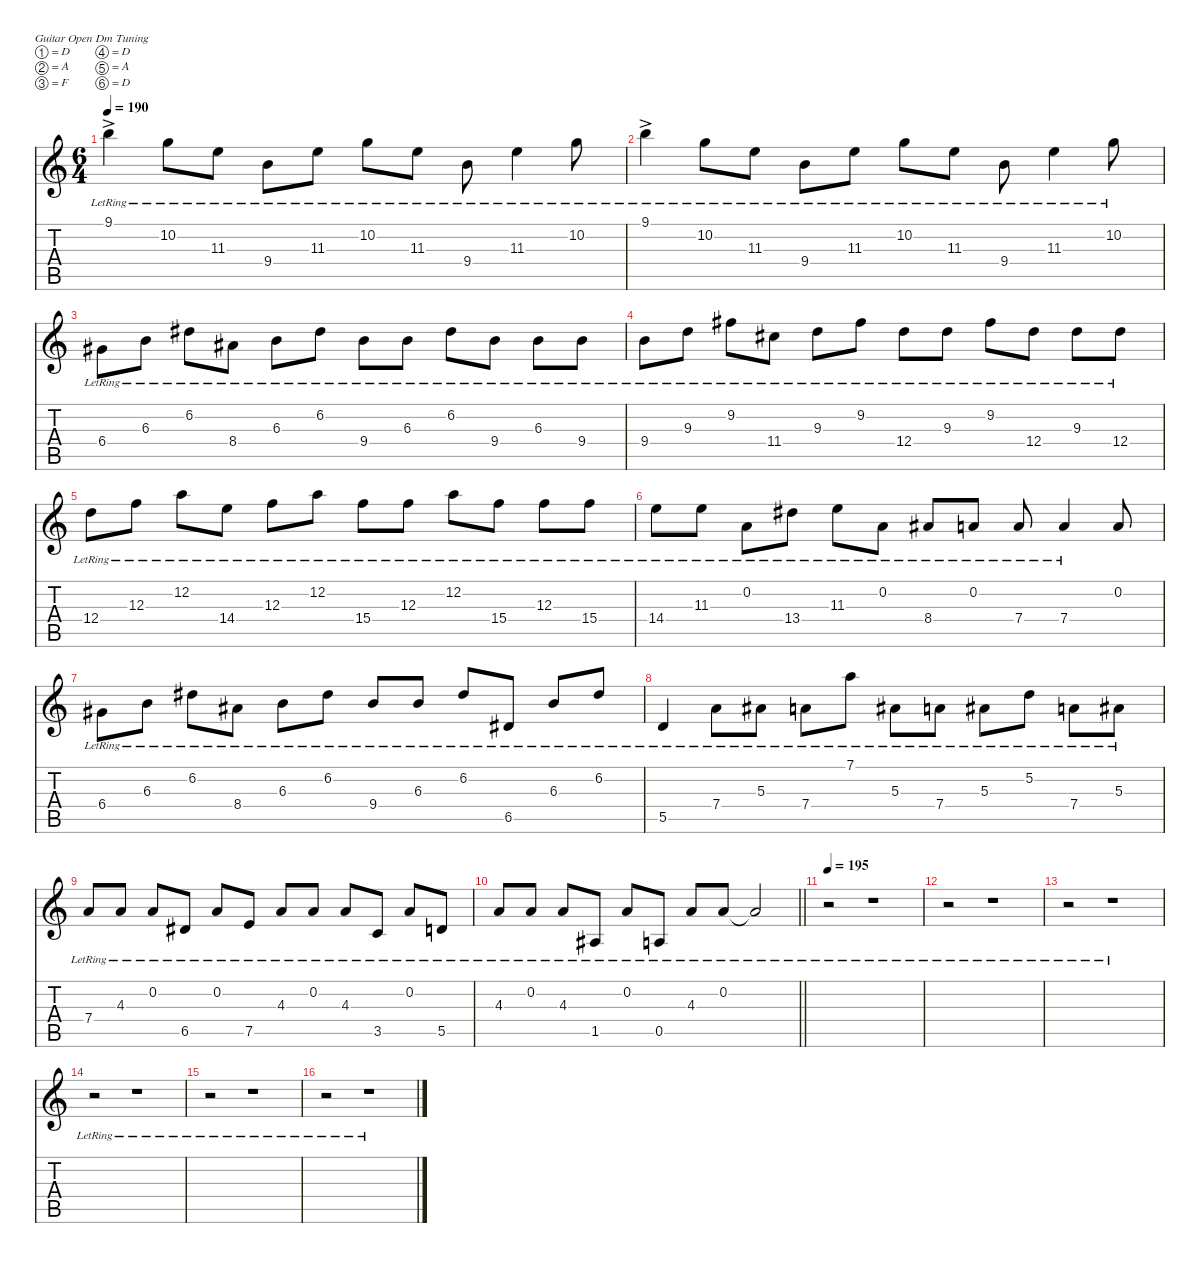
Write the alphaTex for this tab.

\defaultSystemsLayout 4
\hideDynamics
\bracketExtendMode nobrackets
\singleTrackTrackNamePolicy hidden
\multiTrackTrackNamePolicy hidden
\firstSystemTrackNameMode fullname
\firstSystemTrackNameOrientation horizontal
\otherSystemsTrackNameOrientation horizontal
\track ("Clean" "s.guit.") {instrument acousticguitarsteel}
\staff {score tabs}
\tuning (D4 A3 F3 D3 A2 D2)
\ts (6 4)
\tempo 190
\clef g2
\ks c
9.1{ac lr}.4{dy f beam Down} 10.2{lr}.8{dy mf beam Down} 11.3{lr}.8{beam Down} 9.4{lr}.8{beam Down} 11.3{lr}.8{beam Down} 10.2{lr}.8{dy f beam Down} 11.3{lr}.8{dy mf beam Down} 9.4{lr}.8{beam Down} 11.3{lr}.4{beam Down} 10.2{lr}.8{beam Down} |
9.1{ac lr}.4{dy f beam Down} 10.2{lr}.8{dy mf beam Down} 11.3{lr}.8{beam Down} 9.4{lr}.8{beam Down} 11.3{lr}.8{beam Down} 10.2{lr}.8{dy f beam Down} 11.3{lr}.8{dy mf beam Down} 9.4{lr}.8{beam Down} 11.3{lr}.4{beam Down} 10.2{lr}.8{beam Down} |
6.4{lr acc #}.8{dy f beam Down} 6.3{lr}.8{dy mf beam Down} 6.2{lr acc #}.8{dy mp beam Down} 8.4{lr acc #}.8{dy f beam Down} 6.3{lr}.8{dy mf beam Down} 6.2{lr acc #}.8{dy mp beam Down} 9.4{lr}.8{dy f beam Down} 6.3{lr}.8{dy mf beam Down} 6.2{lr acc #}.8{dy mp beam Down} 9.4{lr}.8{dy mf beam Down} 6.3{lr}.8{beam Down} 9.4{lr}.8{beam Down} |
9.4{lr}.8{dy f beam Down} 9.3{lr}.8{dy mf beam Down} 9.2{lr acc #}.8{dy mp beam Down} 11.4{lr acc #}.8{dy f beam Down} 9.3{lr}.8{dy mf beam Down} 9.2{lr acc #}.8{dy mp beam Down} 12.4{lr}.8{dy f beam Down} 9.3{lr}.8{dy mf beam Down} 9.2{lr acc #}.8{dy mp beam Down} 12.4{lr}.8{dy mf beam Down} 9.3{lr}.8{beam Down} 12.4{lr}.8{beam Down} |
12.4{lr}.8{dy f beam Down} 12.3{lr}.8{dy mf beam Down} 12.2{lr}.8{dy mp beam Down} 14.4{lr}.8{dy f beam Down} 12.3{lr}.8{dy mf beam Down} 12.2{lr}.8{dy mp beam Down} 15.4{lr}.8{dy f beam Down} 12.3{lr}.8{dy mf beam Down} 12.2{lr}.8{dy mp beam Down} 15.4{lr}.8{dy mf beam Down} 12.3{lr}.8{beam Down} 15.4{lr}.8{beam Down} |
14.4{lr}.8{dy f beam Down} 11.3{lr}.8{dy mp beam Down} 0.2{lr}.8{beam Down} 13.4{lr acc #}.8{dy f beam Down} 11.3{lr}.8{dy mp beam Down} 0.2{lr}.8{beam Down} 8.4{lr acc #}.8{dy f beam Up} 0.2{lr}.8{dy mp beam Up} 7.4{lr}.8{dy f beam Up} 7.4{lr}.4{dy mf beam Up} 0.2.8{beam Up} |
6.4{lr acc #}.8{dy f beam Down} 6.3{lr}.8{dy mf beam Down} 6.2{lr acc #}.8{dy mp beam Down} 8.4{lr acc #}.8{dy f beam Down} 6.3{lr}.8{dy mf beam Down} 6.2{lr acc #}.8{dy mp beam Down} 9.4{lr}.8{dy f beam Up} 6.3{lr}.8{dy mf beam Up} 6.2{lr acc #}.8{dy mp beam Up} 6.5{lr acc #}.8{dy f beam Up} 6.3{lr}.8{dy mf beam Up} 6.2{lr acc #}.8{dy mp beam Up} |
5.5{lr}.4{dy f beam Up} 7.4{lr}.8{dy mf beam Down} 5.3{lr acc #}.8{beam Down} 7.4{lr}.8{beam Down} 7.1{lr}.8{beam Down} 5.3{lr acc #}.8{beam Down} 7.4{lr}.8{beam Down} 5.3{lr acc #}.8{beam Down} 5.2{lr}.8{beam Down} 7.4{lr}.8{beam Down} 5.3{lr acc #}.8{beam Down} |
7.4{lr}.8{dy f beam Up} 4.3{lr}.8{dy mf beam Up} 0.2{lr}.8{dy mp beam Up} 6.5{lr acc #}.8{dy f beam Up} 0.2{lr}.8{dy mp beam Up} 7.5{lr}.8{dy f beam Up} 4.3{lr}.8{dy mf beam Up} 0.2{lr}.8{dy mp beam Up} 4.3{lr}.8{dy mf beam Up} 3.5{lr}.8{dy f beam Up} 0.2{lr}.8{dy mp beam Up} 5.5{lr}.8{dy f beam Up} |
\barLineRight lightlight
4.3{lr}.8{dy mf beam Up} 0.2{lr}.8{dy mp beam Up} 4.3{lr}.8{dy mf beam Up} 1.5{lr acc #}.8{dy f beam Up} 0.2{lr}.8{dy mp beam Up} 0.5{lr}.8{dy f beam Up} 4.3{lr}.8{dy mf beam Up} 0.2{lr}.8{dy mp beam Up} 0.2{lr t}.2{dy f beam Up} |
\tempo 195
r.2{beam Down} r.1{beam Down} |
r.2{beam Down} r.1{beam Down} |
r.2{beam Down} r.1{beam Down} |
r.2{beam Down} r.1{beam Down} |
r.2{beam Down} r.1{beam Down} |
r.2{beam Down} r.1{beam Down}
